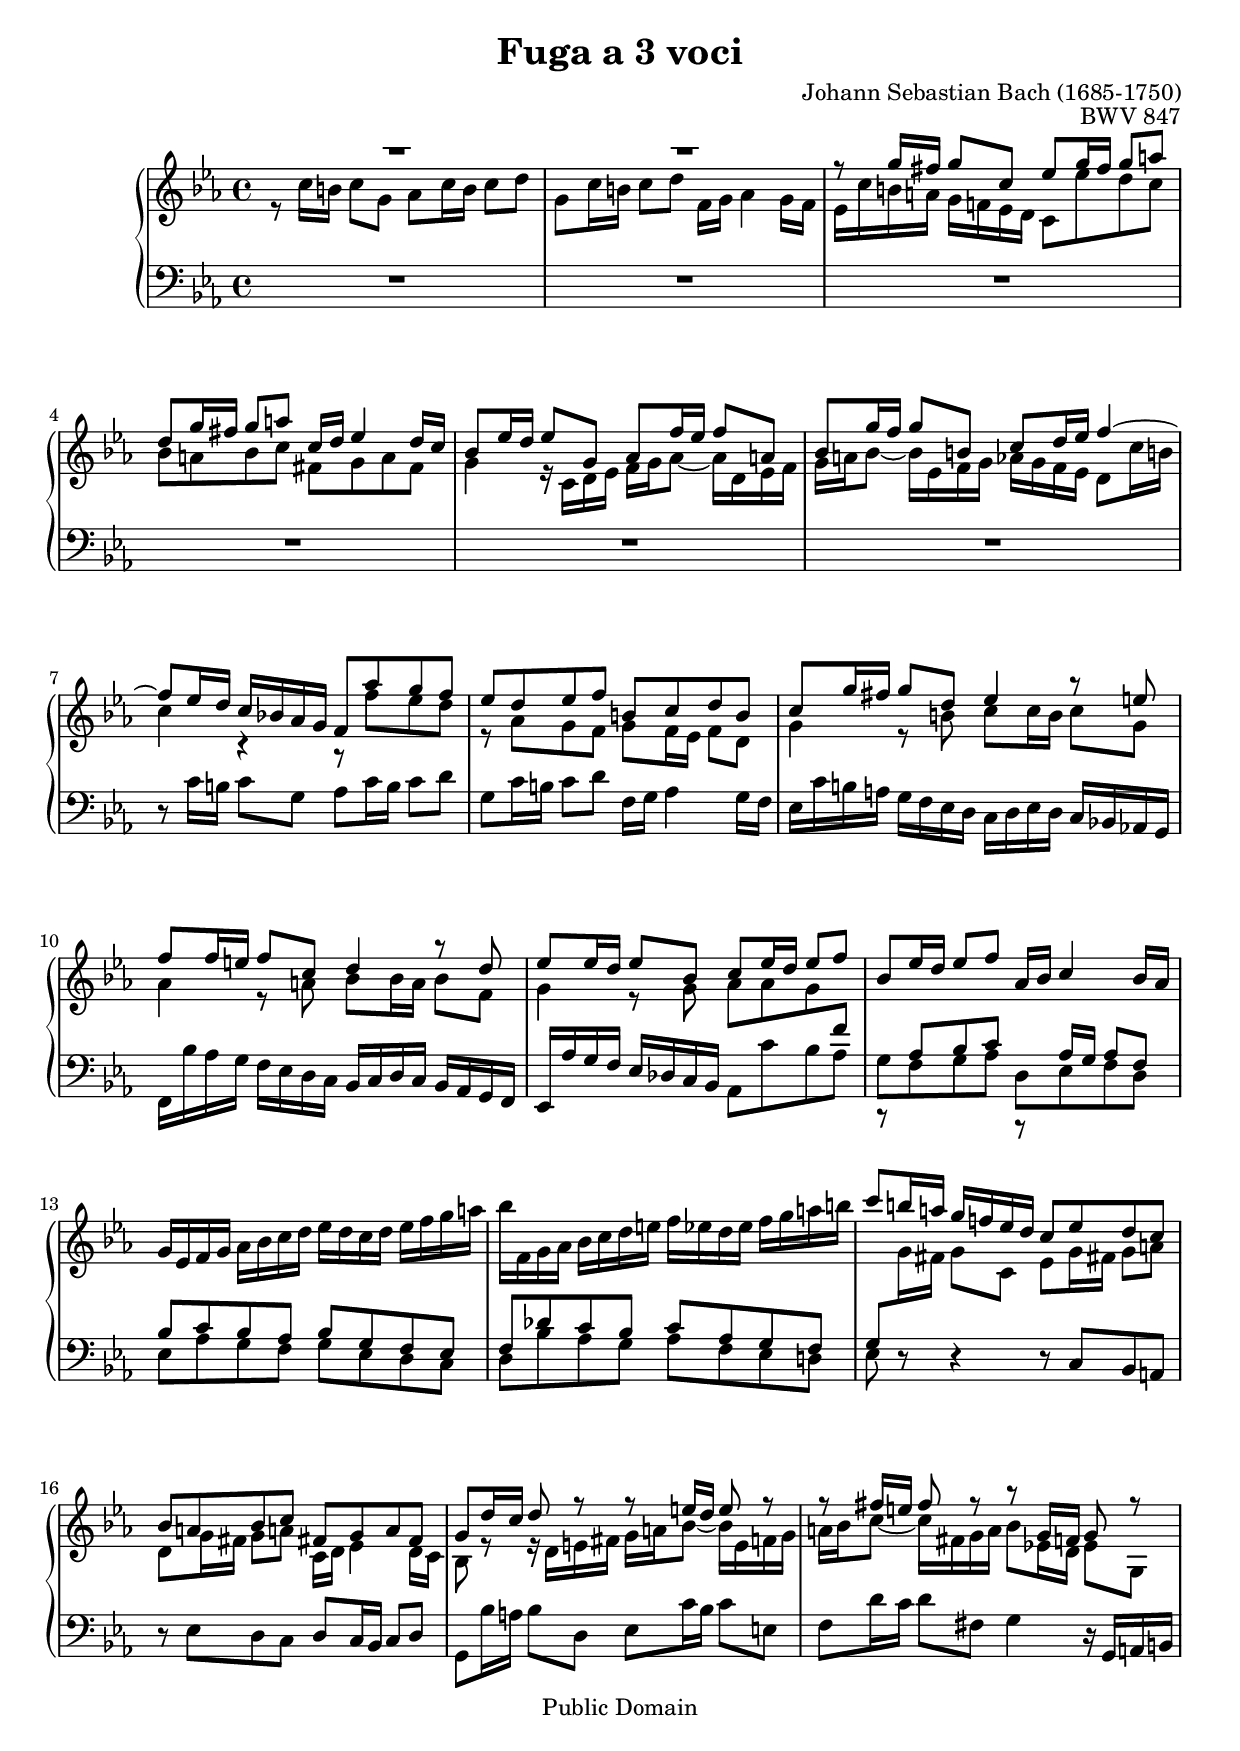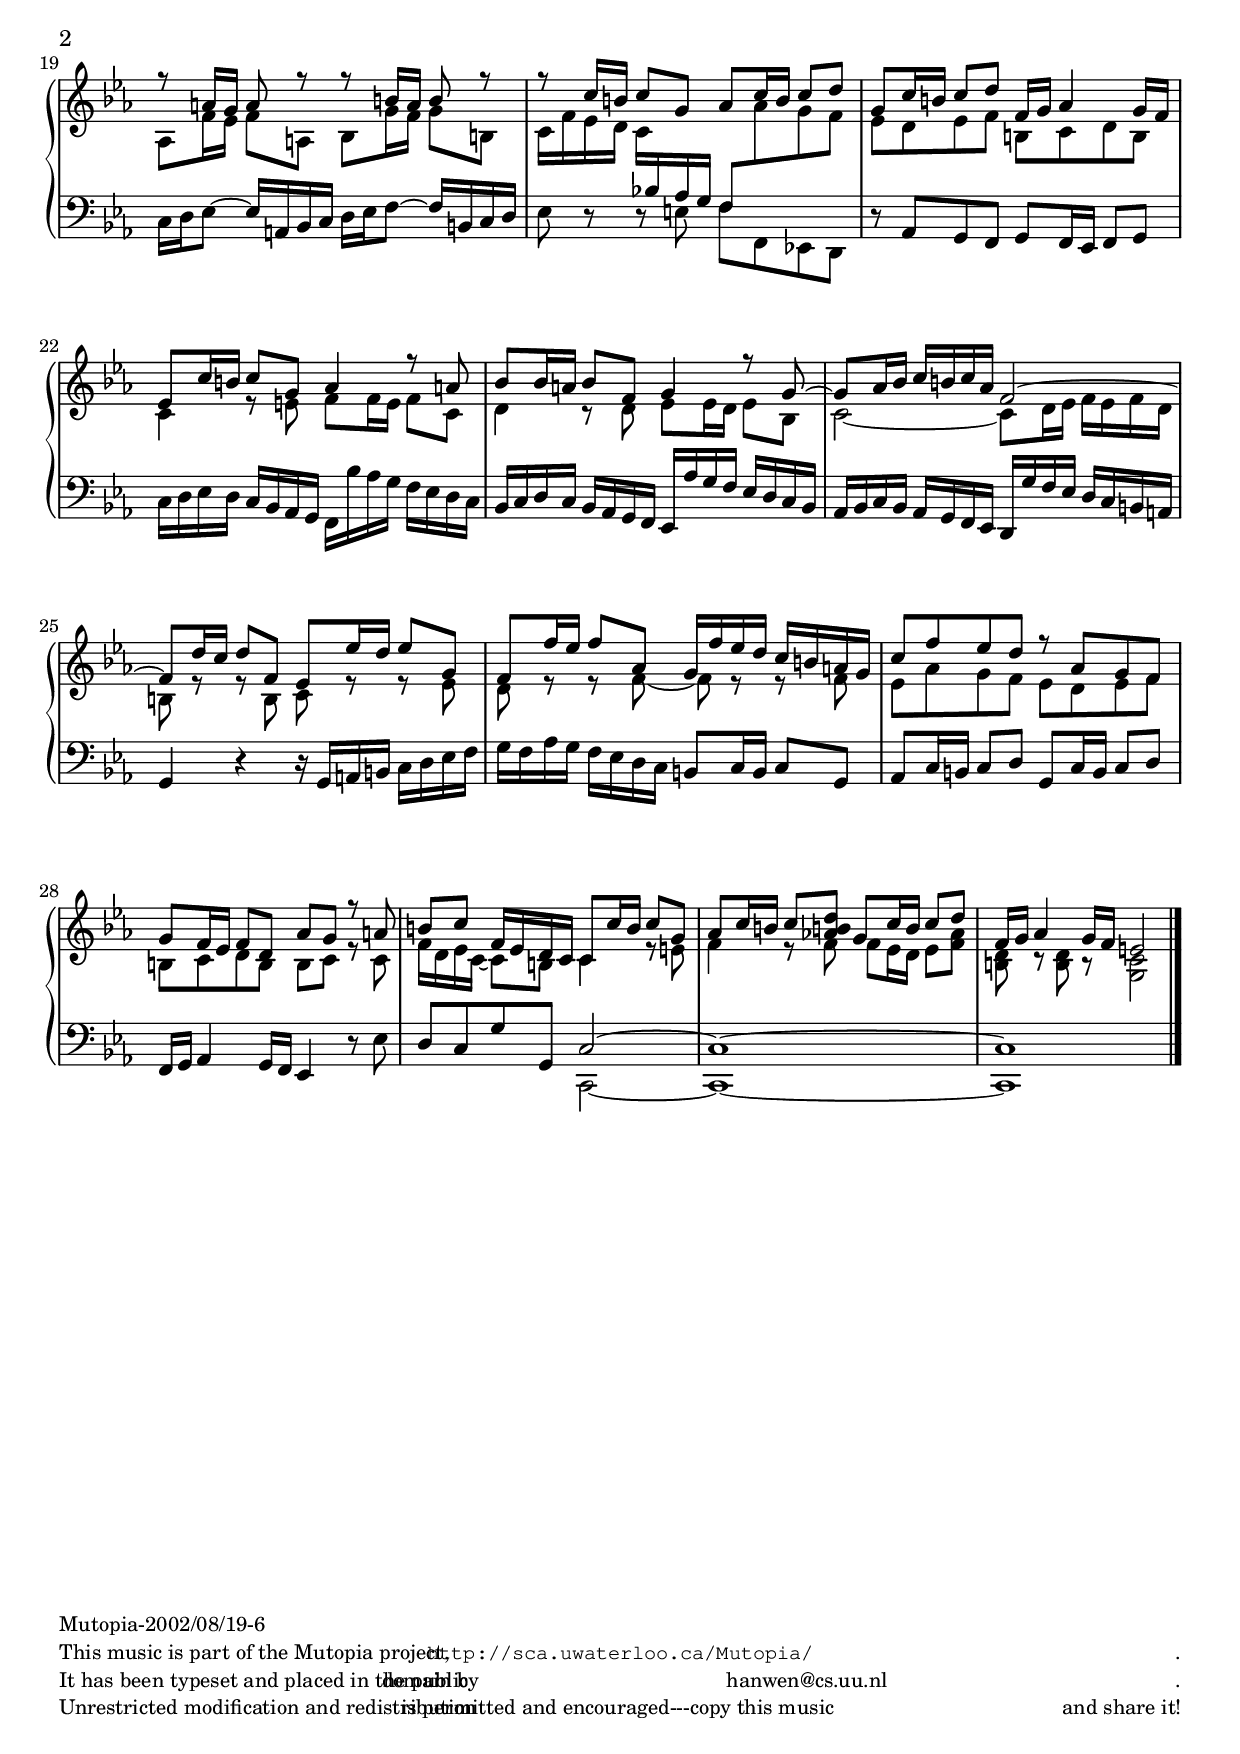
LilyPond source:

\header {
    title = "Fuga a 3 voci"
    opus = "BWV 847-Fuga"
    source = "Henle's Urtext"
    composer = "Johann Sebastian Bach (1685-1750)"
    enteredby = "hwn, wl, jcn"

				% mutopia headers.
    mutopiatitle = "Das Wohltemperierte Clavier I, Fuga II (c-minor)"
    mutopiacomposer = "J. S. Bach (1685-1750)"
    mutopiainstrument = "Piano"
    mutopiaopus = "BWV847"
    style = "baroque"
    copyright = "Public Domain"
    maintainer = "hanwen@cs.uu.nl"
    %% TODO: handle \footer, \head[er] properly
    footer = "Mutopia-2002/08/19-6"

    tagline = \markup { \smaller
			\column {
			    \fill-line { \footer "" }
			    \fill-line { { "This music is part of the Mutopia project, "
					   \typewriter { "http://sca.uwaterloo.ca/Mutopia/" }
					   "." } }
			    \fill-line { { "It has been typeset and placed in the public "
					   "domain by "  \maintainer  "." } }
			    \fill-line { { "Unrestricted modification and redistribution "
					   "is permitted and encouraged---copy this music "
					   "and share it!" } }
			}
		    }
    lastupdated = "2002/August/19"
}


%{
We really want this piece on 2 pages.

tweaks:  we use 19 iso. 20 pt staff space, and squeeze up the spacing a bit.

the few forced linebreaks were an earlier attempt to get the spacing
to match up.

%}


\version "2.6.0"




dux = \context Voice = "two"  \relative c''{
    \voiceTwo
    \clef violin

    r8 c16 b c8 g as c16 b c8 d |
    g, c16 b c8 d f,16 g as4 g16 f |
    es c' b a g f! es d c8 es' d c | \break 
    bes a bes c fis, g a fis |
    %%5
    g4 r16 c, d es f g as8~ as16 d, es f |
    g a bes8 ~ bes16 es, f g as g f es d8 c'16 b! |  \break
				% forced accident!
    c4 r4 r8 f es d |
    r8 as g f g f16 es f8 d | 
    g4 r8 b c c16 b c8 g |
    %%10 
    as4 r8 a bes bes16 a bes8 f |
    g4 r8 g as as g
    \change Staff = bass \stemUp 
    f |
    r8 
    as, bes c r8 as16 g as8 f8 |
    bes8 c bes as bes g f es |
    f des' c bes c as g f |
    %%15
    g8
    \change Staff = treble
    \stemDown

    g'16 fis g8 c, 
    es
    g16 fis! g8 a |
    d, g16 fis g8 a! c,16 d es4 d16 c |  % forced accident!
    bes8 r8 r16 d e fis g a bes8 ~ bes16 e, f g |
    a bes c8 ~ c16 fis,16 g a bes8 es,!16 d es8 g, |
    \break 
    as f'16 es f8 a,8 bes g'16 f g8 b, |
    %%20
    c16 f es d
    c
    \change Staff = bass
    \stemUp
    bes! as g 
    f8 \change Staff = treble
    \stemDown
    as' g f |
    es d es f b, c d b |
    c4 r8 e8 f f16 e f8 c |
    d4 r8 d8 es8 es16 d es8 bes |
    c2 ~ c8 d16 es f es f d |
    %%25
    b8 r8 r b c r r es |
    d r r f ~ f r r f |
    es as g f es d es f |
    b, c d b b c r c |
    f16 d es c ~ c8 b c4 r8 e |
    %%30
    f4 r8 f f es16 d es8 <f as> |
    <b, d> r <b d> r <g c>2 |
}


comes = \context Voice = "one"  \relative c'' {
    \voiceOne
    \override MultiMeasureRest  #'staff-position = #6 
    R1 |
    R1 |
    r8 g'16 fis g8 c, es g16 fis g8 a |
    d,8 g16 fis g8 a c,16 d es4 d16 c |
    %%5
    bes8 es16 d es8 g,8 as f'16 es f8 a, 
    bes8 g'16 f g8 b, c8 d16 es f4 ~ |
    f8 es16 d c16 bes ! as g f8 as' g f 
    es d es f b, c d b |
    c g'16 fis g8 d es4 r8 e8 |
    %%10 
    f f16 e f8 c8 d4 r8 d |
    es8 es16 d es8 bes c es16 d es8 f |
    bes, es16 d es8 f as,16 bes c4 bes16 as |
    \stemNeutral g16 es f g as bes c d es d c d es f g a |
    bes f, g as bes c d e f es d es f g a b |
    %%15
    \stemUp c8 b16 a g f! es d c8 es d c |
    bes a bes c fis,! g a fis |    % forced accident
    g8 d'16 c d8 r8 r8 e16 d e8 r8 |
    r fis16 e fis8 r r g,16 f g8 r8 |
    r8 a16 g a8 r r b16 a b8 r |
    %%20
    r8 c16 b c8 g as c16 b c8 d |
    g, c16 b c8 d f,16 g as4 g16 f |
    es8 c'16 b c8 g as4 r8 a |
    bes8 bes16 a bes8 f8 g4 r8 g ~ |
    g as16 bes c b c as f2 ~ |
    %%25
    f8 d'16 c d8 f, es es'16 d es8 g, |
    f f'16 es f8 as, g16 f' es d c b a g |
    c8 f es d r as g f |
    g f16 es f8 d as' g r a |
    b c f,16 es d c c8 c'16 b c8 g |
    %%30
    as c16 b c8 <d b ! as !> g,8 c16 b c8 d |
    f,16 g as4 g16 f e2 |
}

bassdux = \context Voice = "three"  \relative c' {
    \clef bass
    R1 |
    R |
    R |
    R |
    %%5
    R |
    R1 |
    r8 c16 b c8 g as c16 b c8 d |
    g, c16 b c8 d f,16 g as4 g16 f | 
    es c' b a g f es d c d es d c bes! as! g |
				% -> \classic_accidentals
    %%10
    f bes' as g f es d c bes c d c bes as g f |
    es as' g f es des c bes as8 c' bes as |
    g8 f g as d, es f d |
    es as g f g es d c |
    d bes' as g as f es d! |
    %%15
    es8 r8 r4 r8 c bes a |
    r es' d c d c16 bes c8 d |
    g,8 bes'16 a bes8 d, es c'16 bes c8 e, |
    f d'16 c d8 fis, g4 r16 g, a b |
    c16 d es8~ es16 a, bes c d es f8~ f16 b, c d |
    %%20 
				% es8 r r e f f, es! d |     % -> \classic_accidentals
    es8 r r e \stemNeutral \stemDown f f, es! d \stemNeutral |
    r as' g f g f16 es f8 g |
    c16 d es d c bes as g f bes' as g f es d c |
    bes c d c bes as g f es as' g f es d c bes |
    as bes c bes as g f es d g' f es d c b a |
    %%25
    g4 r4 r16 g a b c d es f |
    g f as g f es d c b8 c16 b c8 g |
    as c16 b c8 d g, c16 b c8 d |
    f,16 g as4 g16 f es4 r8 es' |
    d c g' g, 
    %%30
    << {  c2 ~ | c1 ~ | c1 } \\
       {   c,2 ~ | c1 ~ | c1 }
   >> 
}


\book {
    \score {

	\context Score \with
	{
	    \override SpacingSpanner #'spacing-increment = #1.0
	    \override SpacingSpanner #'shortest-duration-space = #1.9	
	} \context PianoStaff << 
	    \override Score.TimeSignature  #'style = #'C
	    \context Staff = "treble" <<
		\key c \minor
		\dux
		{ \comes \bar "|." }
		\time 4/4
	    >>
	    \context Staff = "bass" <<
		\key c \minor
		\bassdux
	    >>
	>>

	\header{
	    opus = "BWV 847"
	}
	\layout {}
	\midi {
	    \tempo 4 =84
	}
    }
    \paper {
	linewidth = 18.0 \cm
    }
}
